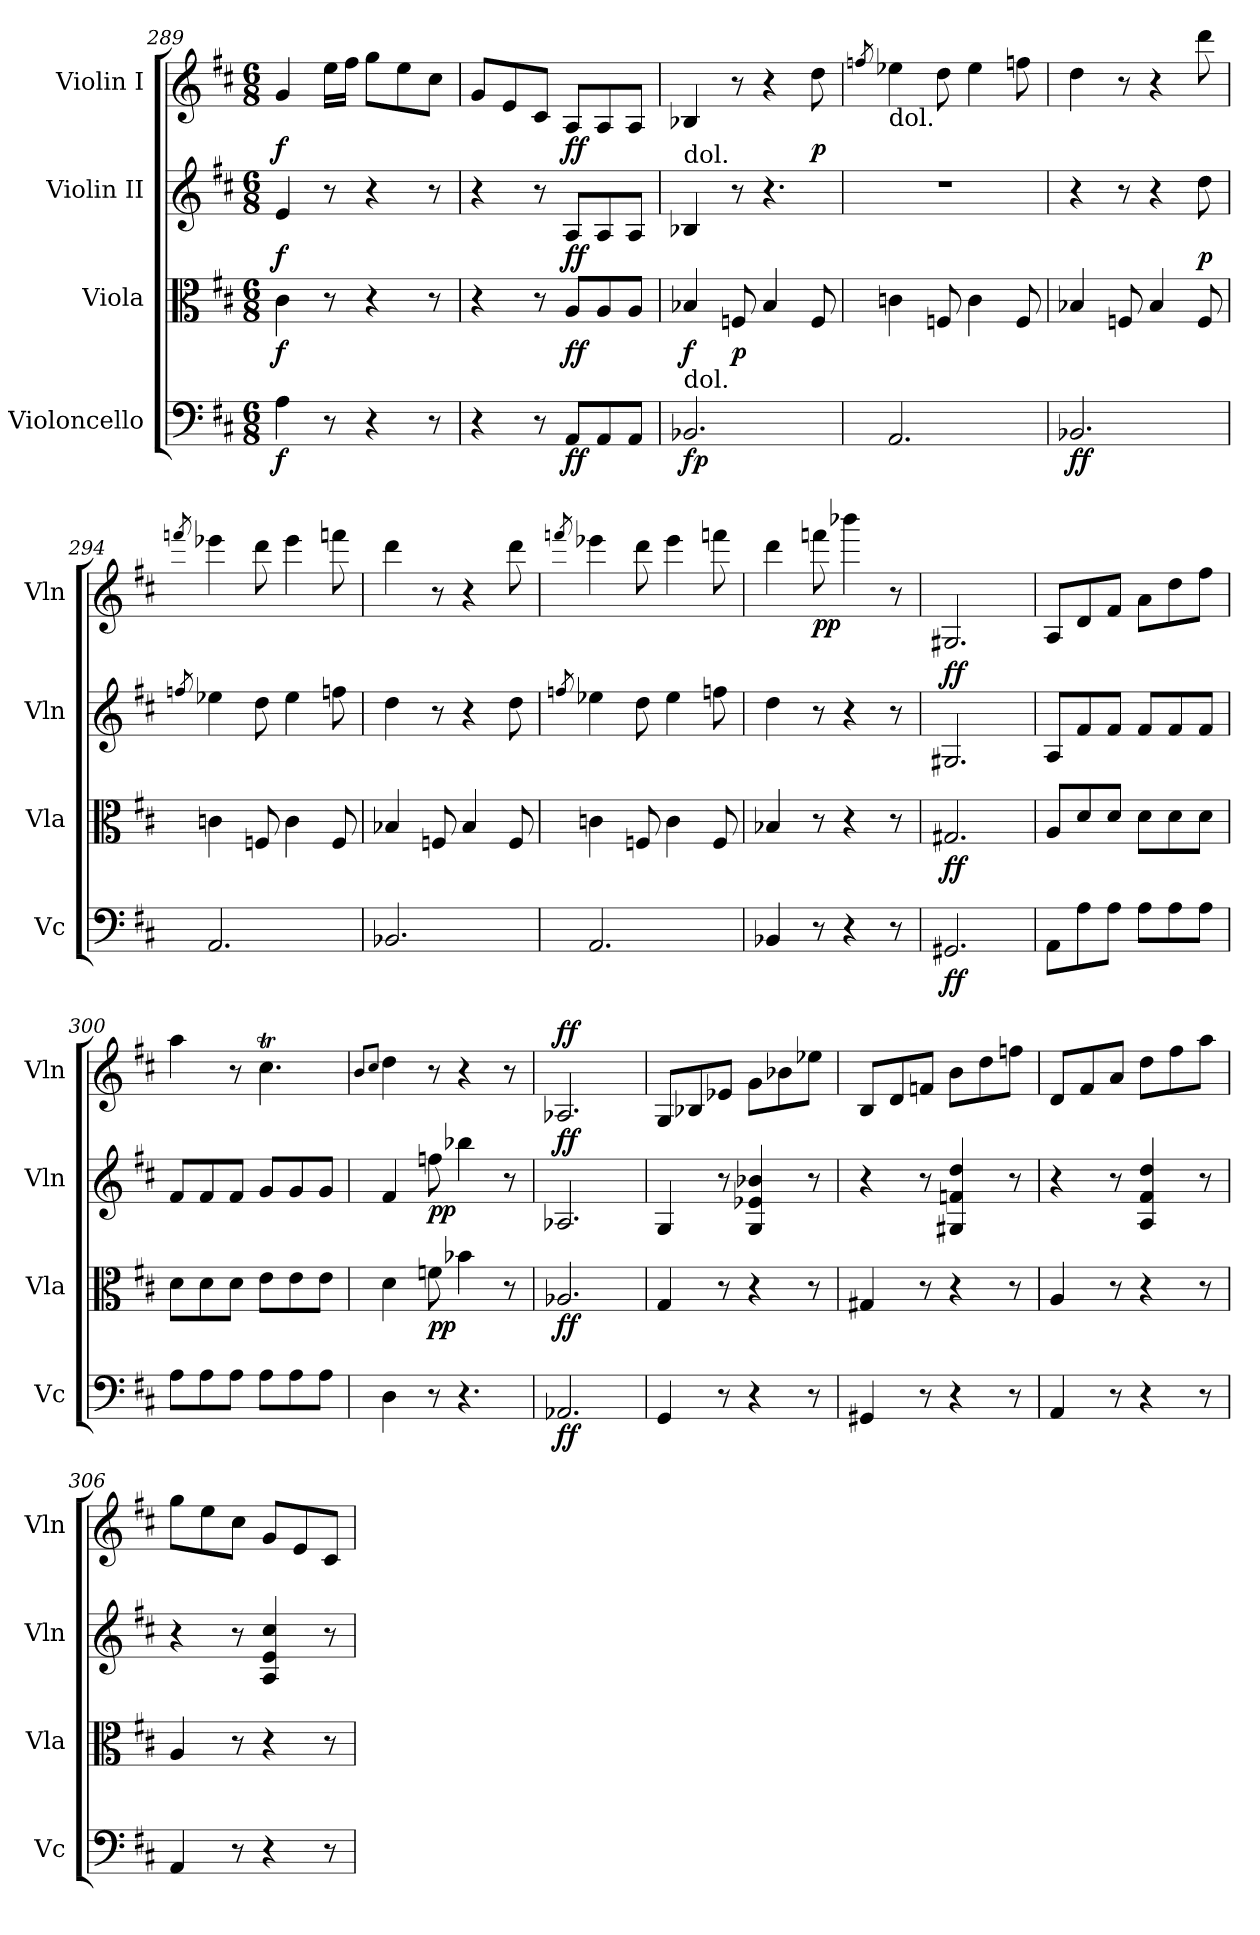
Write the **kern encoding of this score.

**kern	**dynam	**kern	**dynam	**kern	**dynam	**kern	**dynam
*part4	*part4	*part3	*part3	*part2	*part2	*part1	*part1
*staff4	*staff4	*staff3	*staff3	*staff2	*staff2	*staff1	*staff1
*I"Violoncello	*	*I"Viola	*	*I"Violin II	*	*I"Violin I	*
*I'Vc	*	*I'Vla	*	*I'Vln	*	*I'Vln	*
*clefF4	*	*clefC3	*	*clefG2	*	*clefG2	*
*k[f#c#]	*	*k[f#c#]	*	*k[f#c#]	*	*k[f#c#]	*
*M6/8	*	*M6/8	*	*M6/8	*	*M6/8	*
=289	=289	=289	=289	=289	=289	=289	=289
!	!LO:DY:b	!	!LO:DY:b	!	!LO:DY:b	!	!LO:DY:b
4A\	f	4c#\	f	4e/	f	4g/	f
8r	.	8r	.	8r	.	16ee\LL	.
.	.	.	.	.	.	16ff#\JJ	.
4r	.	4r	.	4r	.	8gg\L	.
.	.	.	.	.	.	8ee\	.
8r	.	8r	.	8r	.	8cc#\J	.
=290	=290	=290	=290	=290	=290	=290	=290
4r	.	4r	.	4r	.	8g/L	.
.	.	.	.	.	.	8e/	.
8r	.	8r	.	8r	.	8c#/J	.
!	!LO:DY:b	!	!LO:DY:b	!	!LO:DY:b	!	!LO:DY:b
8AA/L	ff	8A/L	ff	8A/L	ff	8A/L	ff
8AA/	.	8A/	.	8A/	.	8A/	.
8AA/J	.	8A/J	.	8A/J	.	8A/J	.
=291	=291	=291	=291	=291	=291	=291	=291
!	!	!	!	!LO:TX:a:t=dol.	!	!	!
!LO:TX:a:t=dol.	!	!	!	!	!	!	!
!	!LO:DY:b	!	!LO:DY:b	!	!	!	!
2.BB-X/	fp	4B-X/	f	4B-X/	.	4B-X/	.
!	!	!	!LO:DY:b	!	!	!	!
.	.	8Fn/	p	8r	.	8r	.
.	.	4B-/	.	4.r	.	4r	.
!	!	!	!	!	!	!	!LO:DY:b
.	.	8F/	.	.	.	8dd\	p
=292	=292	=292	=292	=292	=292	=292	=292
.	.	.	.	.	.	8qffn/	.
!	!	!	!	!	!	!LO:TX:b:t=dol.	!
2.AA/	.	4cn\	.	2.r	.	4ee-X\	.
.	.	8Fn/	.	.	.	8dd\	.
.	.	4c\	.	.	.	4ee-\	.
.	.	8F/	.	.	.	8ff\	.
!!LO:PB:g=z
=293	=293	=293	=293	=293	=293	=293	=293
!	!LO:DY:b	!	!	!	!	!	!
2.BB-X/	ff	4B-X/	.	4r	.	4dd\	.
.	.	8Fn/	.	8r	.	8r	.
.	.	4B-/	.	4r	.	4r	.
!	!	!	!	!	!LO:DY:b	!	!
.	.	8F/	.	8dd\	p	8ddd\	.
=294	=294	=294	=294	=294	=294	=294	=294
.	.	.	.	8qffn/	.	8qfffn/	.
2.AA/	.	4cn\	.	4ee-X\	.	4eee-X\	.
.	.	8Fn/	.	8dd\	.	8ddd\	.
.	.	4c\	.	4ee-\	.	4eee-\	.
.	.	8F/	.	8ff\	.	8fff\	.
=295	=295	=295	=295	=295	=295	=295	=295
2.BB-X/	.	4B-X/	.	4dd\	.	4ddd\	.
.	.	8Fn/	.	8r	.	8r	.
.	.	4B-/	.	4r	.	4r	.
.	.	8F/	.	8dd\	.	8ddd\	.
=296	=296	=296	=296	=296	=296	=296	=296
.	.	.	.	8qffn/	.	8qfffn/	.
2.AA/	.	4cn\	.	4ee-X\	.	4eee-X\	.
.	.	8Fn/	.	8dd\	.	8ddd\	.
.	.	4c\	.	4ee-\	.	4eee-\	.
.	.	8F/	.	8ff\	.	8fff\	.
=297	=297	=297	=297	=297	=297	=297	=297
4BB-X/	.	4B-X/	.	4dd\	.	4ddd\	.
!	!	!	!	!	!	!	!LO:DY:b
8r	.	8r	.	8r	.	8fffn\	pp
4r	.	4r	.	4r	.	4bbb-X\	.
8r	.	8r	.	8r	.	8r	.
!!LO:LB:g=z
=298	=298	=298	=298	=298	=298	=298	=298
!	!LO:DY:b	!	!LO:DY:b	!	!LO:DY:a	!	!
2.GG#X/	ff	2.G#X/	ff	2.G#X/	ff	2.G#X/	.
=299	=299	=299	=299	=299	=299	=299	=299
8AA\L	.	8A/L	.	8A/L	.	8A/L	.
8A\	.	8d/	.	8f#/	.	8d/	.
8A\J	.	8d/J	.	8f#/J	.	8f#/J	.
8A\L	.	8d\L	.	8f#/L	.	8a\L	.
8A\	.	8d\	.	8f#/	.	8dd\	.
8A\J	.	8d\J	.	8f#/J	.	8ff#\J	.
=300	=300	=300	=300	=300	=300	=300	=300
8A\L	.	8d\L	.	8f#/L	.	4aa\	.
8A\	.	8d\	.	8f#/	.	.	.
8A\J	.	8d\J	.	8f#/J	.	8r	.
8A\L	.	8e\L	.	8g/L	.	4.cc#t\	.
8A\	.	8e\	.	8g/	.	.	.
8A\J	.	8e\J	.	8g/J	.	.	.
=301	=301	=301	=301	=301	=301	=301	=301
.	.	.	.	.	.	8qb/L	.
.	.	.	.	.	.	8qcc#/J	.
4D\	.	4d\	.	4f#/	.	4dd\	.
!	!	!	!LO:DY:b	!	!LO:DY:b	!	!
8r	.	8fn\	pp	8ffn\	pp	8r	.
4.r	.	4b-X\	.	4bb-X\	.	4r	.
.	.	8r	.	8r	.	8r	.
=302	=302	=302	=302	=302	=302	=302	=302
!	!LO:DY:b	!	!LO:DY:b	!	!LO:DY:a	!	!LO:DY:a
2.AA-X/	ff	2.A-X/	ff	2.A-X/	ff	2.A-X/	ff
=303	=303	=303	=303	=303	=303	=303	=303
4GG/	.	4G/	.	4G/	.	8G/L	.
.	.	.	.	.	.	8B-X/	.
8r	.	8r	.	8r	.	8e-X/J	.
4r	.	4r	.	4G/ 4e-X/ 4b-X/	.	8g\L	.
.	.	.	.	.	.	8b-X\	.
8r	.	8r	.	8r	.	8ee-X\J	.
!!LO:PB:g=z
=304	=304	=304	=304	=304	=304	=304	=304
4GG#X/	.	4G#X/	.	4r	.	8B/L	.
.	.	.	.	.	.	8d/	.
8r	.	8r	.	8r	.	8fn/J	.
4r	.	4r	.	4G#X/ 4fn/ 4dd/	.	8b\L	.
.	.	.	.	.	.	8dd\	.
8r	.	8r	.	8r	.	8ffn\J	.
=305	=305	=305	=305	=305	=305	=305	=305
4AA/	.	4A/	.	4r	.	8d/L	.
.	.	.	.	.	.	8f#/	.
8r	.	8r	.	8r	.	8a/J	.
4r	.	4r	.	4A/ 4f#/ 4dd/	.	8dd\L	.
.	.	.	.	.	.	8ff#\	.
8r	.	8r	.	8r	.	8aa\J	.
=306	=306	=306	=306	=306	=306	=306	=306
4AA/	.	4A/	.	4r	.	8gg\L	.
.	.	.	.	.	.	8ee\	.
8r	.	8r	.	8r	.	8cc#\J	.
4r	.	4r	.	4A/ 4e/ 4cc#/	.	8g/L	.
.	.	.	.	.	.	8e/	.
8r	.	8r	.	8r	.	8c#/J	.
=	=	=	=	=	=	=	=
*-	*-	*-	*-	*-	*-	*-	*-
